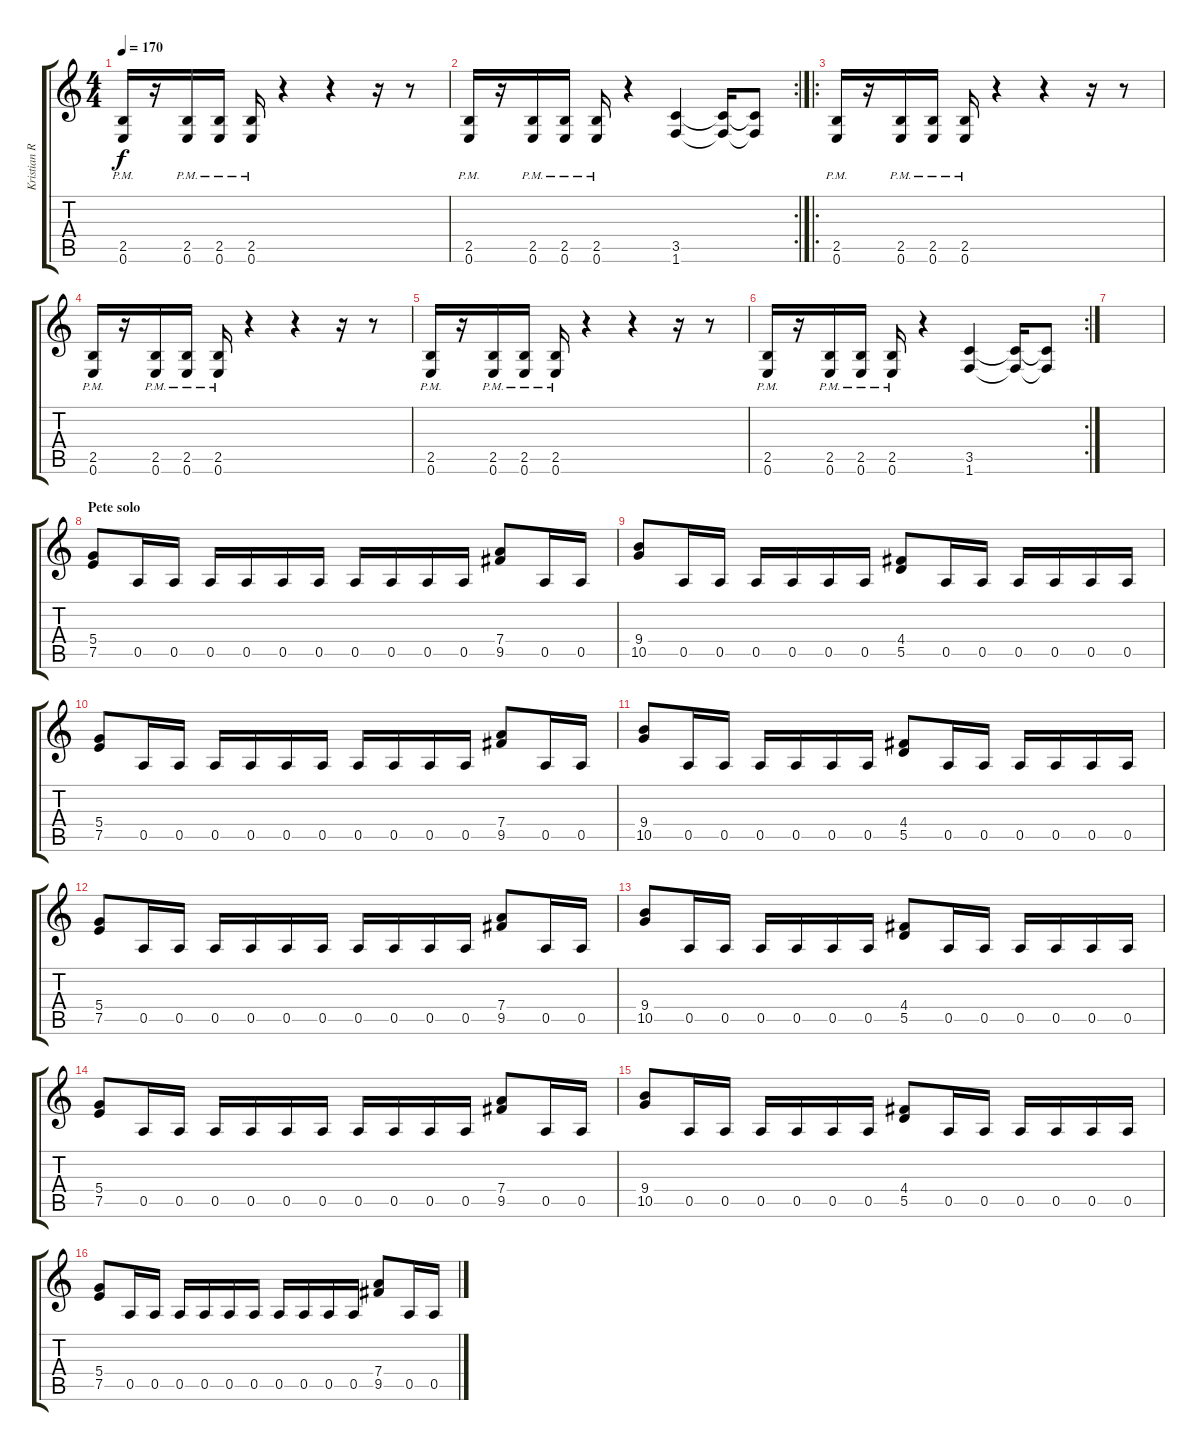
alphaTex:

\track ("Kristian Ranta" "Kristian R") {instrument distortionguitar}
\staff {score tabs}
\tuning (E4 B3 G3 D3 A2 E2) {hide}
\ts (4 4)
\tempo 170
\clef g2
\ks c
(2.5{pm} 0.6{pm}).16{dy f} r.16 (2.5{pm} 0.6{pm}).16 (2.5{pm} 0.6{pm}).16 (2.5{pm} 0.6{pm}).16 r.4 r.4 r.16 r.8 |
\rc 2
(2.5{pm} 0.6{pm}).16 r.16 (2.5{pm} 0.6{pm}).16 (2.5{pm} 0.6{pm}).16 (2.5{pm} 0.6{pm}).16 r.4 (3.5 1.6).4 (3.5{t} 1.6{t}).16 (3.5{t} 1.6{t}).8 |
\ro
(2.5{pm} 0.6{pm}).16 r.16 (2.5{pm} 0.6{pm}).16 (2.5{pm} 0.6{pm}).16 (2.5{pm} 0.6{pm}).16 r.4 r.4 r.16 r.8 |
(2.5{pm} 0.6{pm}).16 r.16 (2.5{pm} 0.6{pm}).16 (2.5{pm} 0.6{pm}).16 (2.5{pm} 0.6{pm}).16 r.4 r.4 r.16 r.8 |
(2.5{pm} 0.6{pm}).16 r.16 (2.5{pm} 0.6{pm}).16 (2.5{pm} 0.6{pm}).16 (2.5{pm} 0.6{pm}).16 r.4 r.4 r.16 r.8 |
\rc 2
(2.5{pm} 0.6{pm}).16 r.16 (2.5{pm} 0.6{pm}).16 (2.5{pm} 0.6{pm}).16 (2.5{pm} 0.6{pm}).16 r.4 (3.5 1.6).4 (3.5{t} 1.6{t}).16 (3.5{t} 1.6{t}).8 |
|
\section ("" "Pete solo")
(5.4 7.5).8{volume 10} 0.5.16 0.5.16 0.5.16 0.5.16 0.5.16 0.5.16 0.5.16 0.5.16 0.5.16 0.5.16 (7.4 9.5).8 0.5.16 0.5.16 |
(9.4 10.5).8 0.5.16 0.5.16 0.5.16 0.5.16 0.5.16 0.5.16 (4.4 5.5).8 0.5.16 0.5.16 0.5.16 0.5.16 0.5.16 0.5.16 |
(5.4 7.5).8 0.5.16 0.5.16 0.5.16 0.5.16 0.5.16 0.5.16 0.5.16 0.5.16 0.5.16 0.5.16 (7.4 9.5).8 0.5.16 0.5.16 |
(9.4 10.5).8 0.5.16 0.5.16 0.5.16 0.5.16 0.5.16 0.5.16 (4.4 5.5).8 0.5.16 0.5.16 0.5.16 0.5.16 0.5.16 0.5.16 |
(5.4 7.5).8 0.5.16 0.5.16 0.5.16 0.5.16 0.5.16 0.5.16 0.5.16 0.5.16 0.5.16 0.5.16 (7.4 9.5).8 0.5.16 0.5.16 |
(9.4 10.5).8 0.5.16 0.5.16 0.5.16 0.5.16 0.5.16 0.5.16 (4.4 5.5).8 0.5.16 0.5.16 0.5.16 0.5.16 0.5.16 0.5.16 |
(5.4 7.5).8 0.5.16 0.5.16 0.5.16 0.5.16 0.5.16 0.5.16 0.5.16 0.5.16 0.5.16 0.5.16 (7.4 9.5).8 0.5.16 0.5.16 |
(9.4 10.5).8 0.5.16 0.5.16 0.5.16 0.5.16 0.5.16 0.5.16 (4.4 5.5).8 0.5.16 0.5.16 0.5.16 0.5.16 0.5.16 0.5.16 |
(5.4 7.5).8 0.5.16 0.5.16 0.5.16 0.5.16 0.5.16 0.5.16 0.5.16 0.5.16 0.5.16 0.5.16 (7.4 9.5).8 0.5.16 0.5.16
